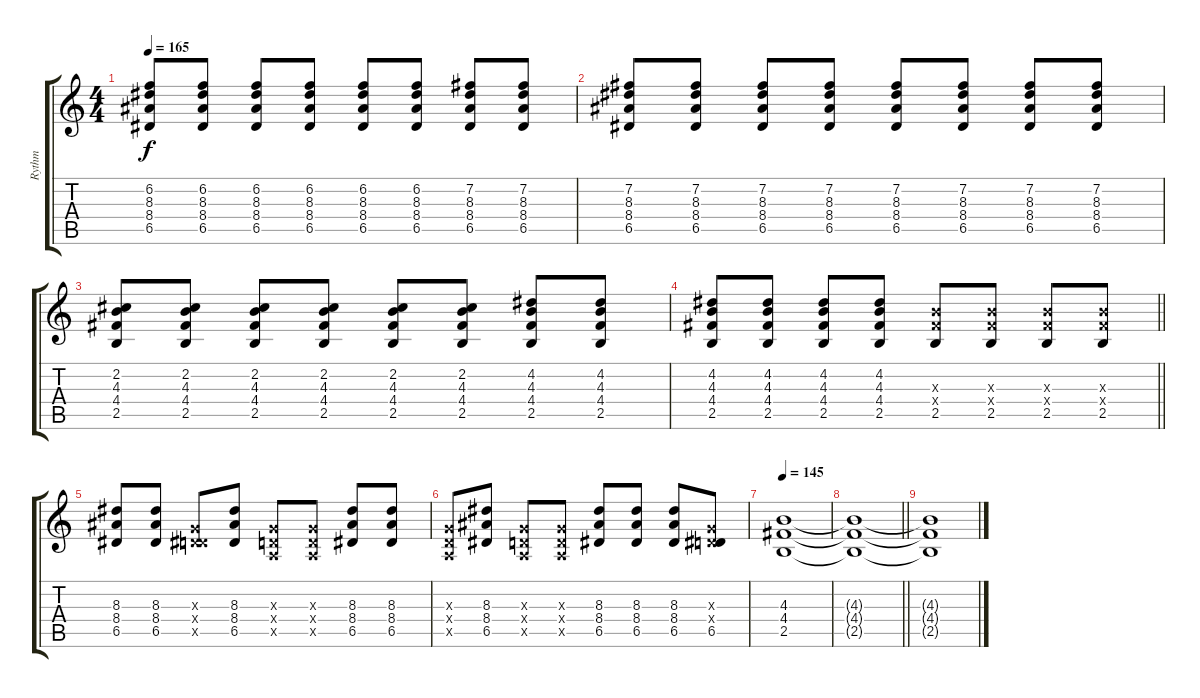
\track ("Rythm" "Rythm") {instrument acousticguitarsteel}
\staff {score tabs}
\tuning (E4 B3 G3 D3 A2 E2) {hide}
\ts (4 4)
\tempo 165
\clef g2
\ks c
(6.2 8.3 8.4 6.5).8{dy f} (6.2 8.3 8.4 6.5).8 (6.2 8.3 8.4 6.5).8 (6.2 8.3 8.4 6.5).8 (6.2 8.3 8.4 6.5).8 (6.2 8.3 8.4 6.5).8 (7.2 8.3 8.4 6.5).8 (7.2 8.3 8.4 6.5).8 |
(7.2 8.3 8.4 6.5).8 (7.2 8.3 8.4 6.5).8 (7.2 8.3 8.4 6.5).8 (7.2 8.3 8.4 6.5).8 (7.2 8.3 8.4 6.5).8 (7.2 8.3 8.4 6.5).8 (7.2 8.3 8.4 6.5).8 (7.2 8.3 8.4 6.5).8 |
(2.2 4.3 4.4 2.5).8 (2.2 4.3 4.4 2.5).8 (2.2 4.3 4.4 2.5).8 (2.2 4.3 4.4 2.5).8 (2.2 4.3 4.4 2.5).8 (2.2 4.3 4.4 2.5).8 (4.2 4.3 4.4 2.5).8 (4.2 4.3 4.4 2.5).8 |
\barLineRight lightlight
(4.2 4.3 4.4 2.5).8 (4.2 4.3 4.4 2.5).8 (4.2 4.3 4.4 2.5).8 (4.2 4.3 4.4 2.5).8 (4.3{x} 4.4{x} 2.5).8 (4.3{x} 4.4{x} 2.5).8 (4.3{x} 4.4{x} 2.5).8 (4.3{x} 4.4{x} 2.5).8 |
(8.3 8.4 6.5).8 (8.3 8.4 6.5).8 (0.3{x} 0.4{x} 6.5{x}).8 (8.3 8.4 6.5).8 (0.3{x} 0.4{x} 0.5{x}).8 (0.3{x} 0.4{x} 0.5{x}).8 (8.3 8.4 6.5).8 (8.3 8.4 6.5).8 |
(0.3{x} 0.4{x} 0.5{x}).8 (8.3 8.4 6.5).8 (0.3{x} 0.4{x} 0.5{x}).8 (0.3{x} 0.4{x} 0.5{x}).8 (8.3 8.4 6.5).8 (8.3 8.4 6.5).8 (8.3 8.4 6.5).8 (0.3{x} 0.4{x} 6.5).8 |
\tempo 145
(4.3 4.4 2.5).1 |
\barLineRight lightlight
(4.3{t} 4.4{t} 2.5{t}).1 |
(4.3{t} 4.4{t} 2.5{t}).1
